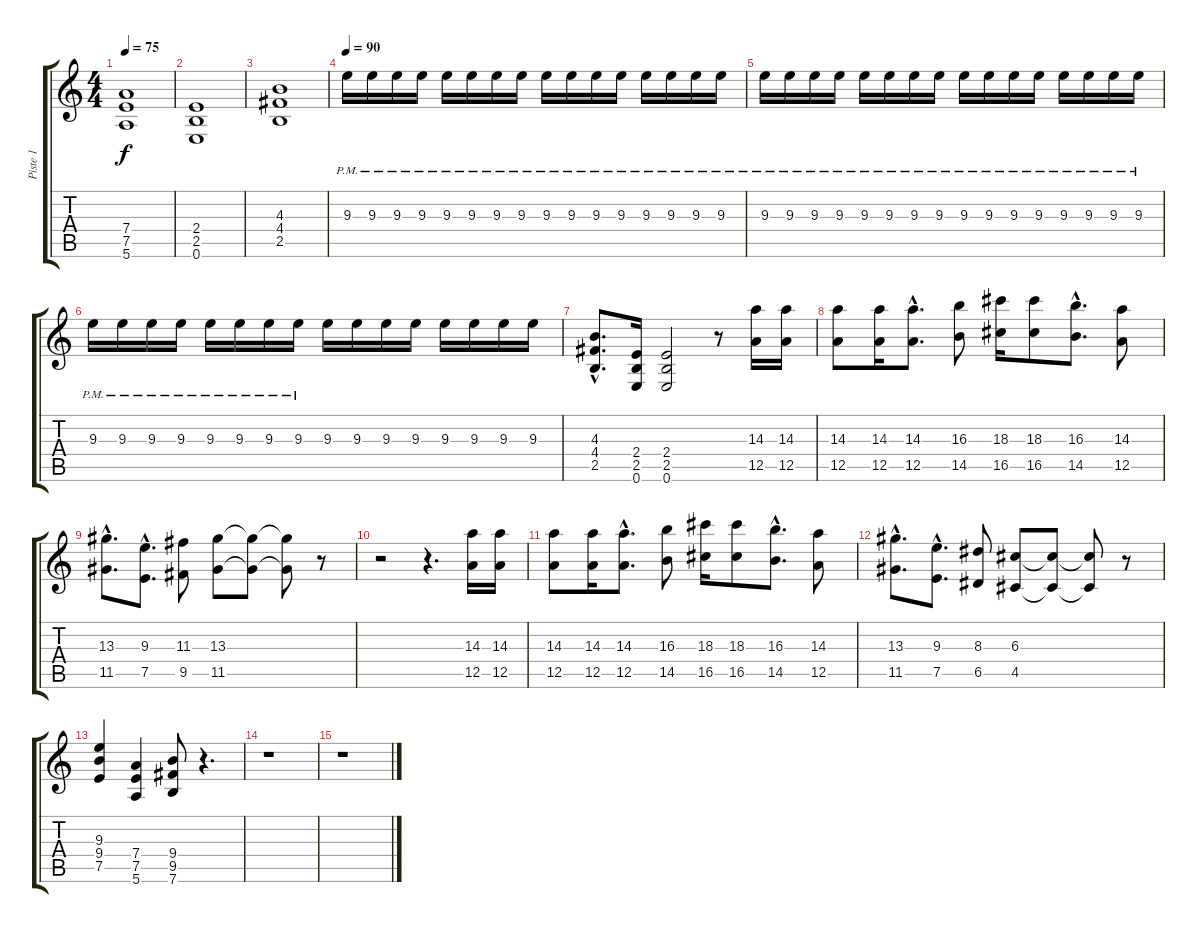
\track ("Piste 1" "Piste 1") {instrument distortionguitar}
\staff {score tabs}
\tuning (E4 B3 G3 D3 A2 E2) {hide}
\ts (4 4)
\tempo 75
\clef g2
\ks c
(7.4 7.5 5.6).1{dy f} |
(2.4 2.5 0.6).1 |
(4.3 4.4 2.5).1 |
\tempo 90
9.3{pm}.16 9.3{pm}.16 9.3{pm}.16 9.3{pm}.16 9.3{pm}.16 9.3{pm}.16 9.3{pm}.16 9.3{pm}.16 9.3{pm}.16 9.3{pm}.16 9.3{pm}.16 9.3{pm}.16 9.3{pm}.16 9.3{pm}.16 9.3{pm}.16 9.3{pm}.16 |
9.3{pm}.16 9.3{pm}.16 9.3{pm}.16 9.3{pm}.16 9.3{pm}.16 9.3{pm}.16 9.3{pm}.16 9.3{pm}.16 9.3{pm}.16 9.3{pm}.16 9.3{pm}.16 9.3{pm}.16 9.3{pm}.16 9.3{pm}.16 9.3{pm}.16 9.3{pm}.16 |
9.3{pm}.16 9.3{pm}.16 9.3{pm}.16 9.3{pm}.16 9.3{pm}.16 9.3{pm}.16 9.3{pm}.16 9.3{pm}.16 9.3.16 9.3.16 9.3.16 9.3.16 9.3.16 9.3.16 9.3.16 9.3.16 |
(4.3{hac} 4.4{hac} 2.5{hac}).8{d} (2.4 2.5 0.6).16 (2.4 2.5 0.6).2 r.8 (14.3 12.5).16 (14.3 12.5).16 |
(14.3 12.5).8 (14.3 12.5).16 (14.3{hac} 12.5{hac}).8{d} (16.3 14.5).8 (18.3 16.5).16 (18.3 16.5).8 (16.3{hac} 14.5{hac}).8{d} (14.3 12.5).8 |
(13.3{hac} 11.5{hac}).8{d} (9.3{hac} 7.5{hac}).8{d} (11.3 9.5).8 (13.3 11.5).8 (13.3{t} 11.5{t}).8 (13.3{t} 11.5{t}).8 r.8 |
r.2 r.4{d} (14.3 12.5).16 (14.3 12.5).16 |
(14.3 12.5).8 (14.3 12.5).16 (14.3{hac} 12.5{hac}).8{d} (16.3 14.5).8 (18.3 16.5).16 (18.3 16.5).8 (16.3{hac} 14.5{hac}).8{d} (14.3 12.5).8 |
(13.3{hac} 11.5{hac}).8{d} (9.3{hac} 7.5{hac}).8{d} (8.3 6.5).8 (6.3 4.5).8 (6.3{t} 4.5{t}).8 (6.3{t} 4.5{t}).8 r.8 |
(9.3 9.4 7.5).4 (7.4 7.5 5.6).4 (9.4 9.5 7.6).8 r.4{d} |
r.1 |
r.1
